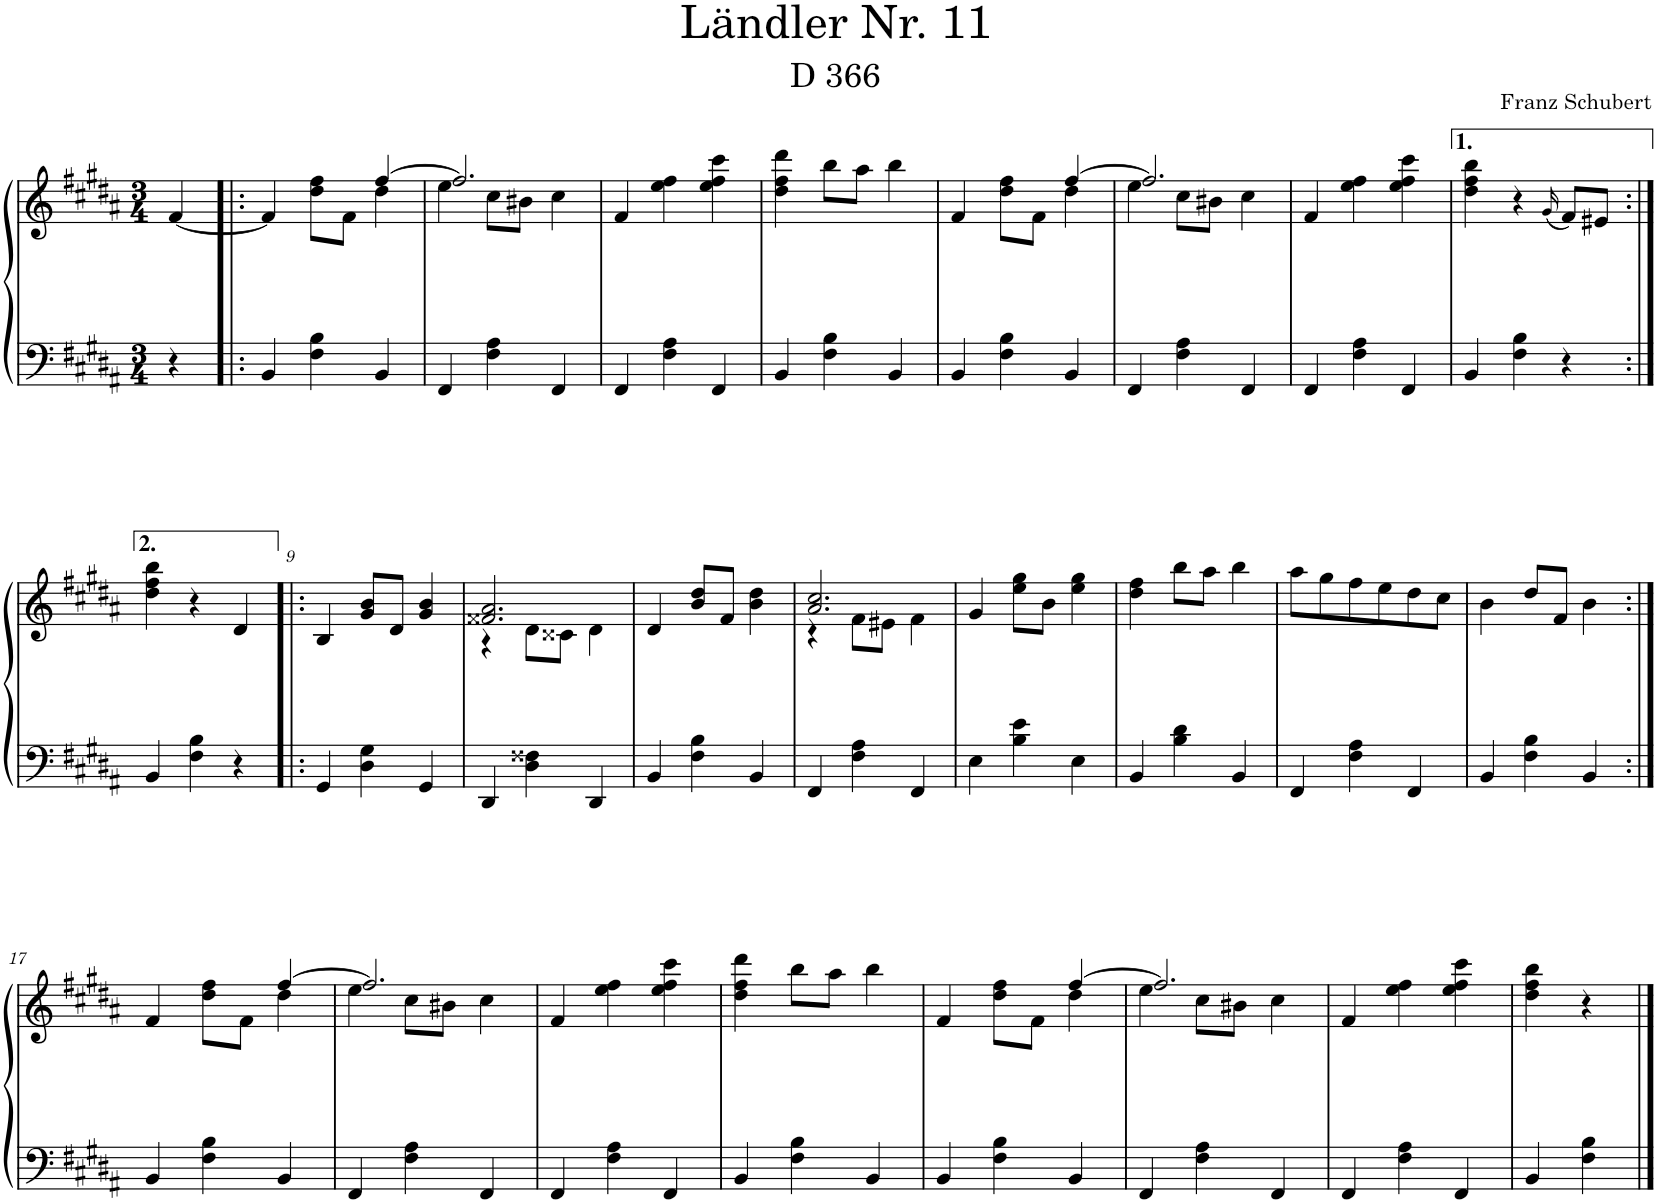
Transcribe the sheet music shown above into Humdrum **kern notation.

**kern	**kern
*part1	*part1
*staff2	*staff1
*I"Piano	*
*I'Pno.	*
*clefF4	*clefG2
*k[f#c#g#d#a#]	*k[f#c#g#d#a#]
*M3/4	*M3/4
=	=
4r	[<4f#/
=1!|:	=1!|:
*	*^
4BB/	4f#/]	2ryy
4F#\ 4B\	8dd#\ 8ff#\L	.
.	8f#\J	.
4BB/	[4ff#/	4dd#\
=2	=2	=2
4FF#/	2.ff#/]	4ee\
4F#\ 4A#\	.	8cc#\L
.	.	8b#X\J
4FF#/	.	4cc#\
*	*v	*v
=3	=3
4FF#/	4f#/
4F#\ 4A#\	4ee\ 4ff#\
4FF#/	4ee\ 4ff#\ 4ccc#\
=4	=4
4BB/	4dd#\ 4ff#\ 4ddd#\
4F#\ 4B\	8bb\L
.	8aa#\J
4BB/	4bb\
=5	=5
*	*^
4BB/	4f#/	2ryy
4F#\ 4B\	8dd#\ 8ff#\L	.
.	8f#\J	.
4BB/	[4ff#/	4dd#\
=6	=6	=6
4FF#/	2.ff#/]	4ee\
4F#\ 4A#\	.	8cc#\L
.	.	8b#X\J
4FF#/	.	4cc#\
*	*v	*v
=7	=7
4FF#/	4f#/
4F#\ 4A#\	4ee\ 4ff#\
4FF#/	4ee\ 4ff#\ 4ccc#\
=8	=8
4BB/	4dd#\ 4ff#\ 4bb\
4F#\ 4B\	4r
.	(16qg#/
4r	8f#/L)
.	8e#X/J
!!LO:LB:g=z
=8X1:|!	=8X1:|!
4BB/	4dd#\ 4ff#\ 4bb\
4F#\ 4B\	4r
4r	4d#/
=9!|:	=9!|:
4GG#/	4B/
4D#\ 4G#\	8g#/ 8b/L
.	8d#/J
4GG#/	4g#/ 4b/
=10	=10
*	*^
4DD#/	2.f##X/ 2.a#/	4r
4D#\ 4F##X\	.	8d#\L
.	.	8c##X\J
4DD#/	.	4d#\
*	*v	*v
=11	=11
4BB/	4d#/
4F#\ 4B\	8b/ 8dd#/L
.	8f#/J
4BB/	4b\ 4dd#\
=12	=12
*	*^
4FF#/	2.a#/ 2.cc#/	4r
4F#\ 4A#\	.	8f#\L
.	.	8e#X\J
4FF#/	.	4f#\
*	*v	*v
=13	=13
4E\	4g#/
4B\ 4e\	8ee\ 8gg#\L
.	8b\J
4E\	4ee\ 4gg#\
=14	=14
4BB/	4dd#\ 4ff#\
4B\ 4d#\	8bb\L
.	8aa#\J
4BB/	4bb\
=15	=15
4FF#/	8aa#\L
.	8gg#\
4F#\ 4A#\	8ff#\
.	8ee\
4FF#/	8dd#\
.	8cc#\J
=16	=16
4BB/	4b\
4F#\ 4B\	8dd#/L
.	8f#/J
4BB/	4b\
!!LO:LB:g=z
=17:|!	=17:|!
*	*^
4BB/	4f#/	2ryy
4F#\ 4B\	8dd#\ 8ff#\L	.
.	8f#\J	.
4BB/	[4ff#/	4dd#\
=18	=18	=18
4FF#/	2.ff#/]	4ee\
4F#\ 4A#\	.	8cc#\L
.	.	8b#X\J
4FF#/	.	4cc#\
*	*v	*v
=19	=19
4FF#/	4f#/
4F#\ 4A#\	4ee\ 4ff#\
4FF#/	4ee\ 4ff#\ 4ccc#\
=20	=20
4BB/	4dd#\ 4ff#\ 4ddd#\
4F#\ 4B\	8bb\L
.	8aa#\J
4BB/	4bb\
=21	=21
*	*^
4BB/	4f#/	2ryy
4F#\ 4B\	8dd#\ 8ff#\L	.
.	8f#\J	.
4BB/	[4ff#/	4dd#\
=22	=22	=22
4FF#/	2.ff#/]	4ee\
4F#\ 4A#\	.	8cc#\L
.	.	8b#X\J
4FF#/	.	4cc#\
*	*v	*v
=23	=23
4FF#/	4f#/
4F#\ 4A#\	4ee\ 4ff#\
4FF#/	4ee\ 4ff#\ 4ccc#\
=24	=24
4BB/	4dd#\ 4ff#\ 4bb\
4F#\ 4B\	4r
==	==
*-	*-
